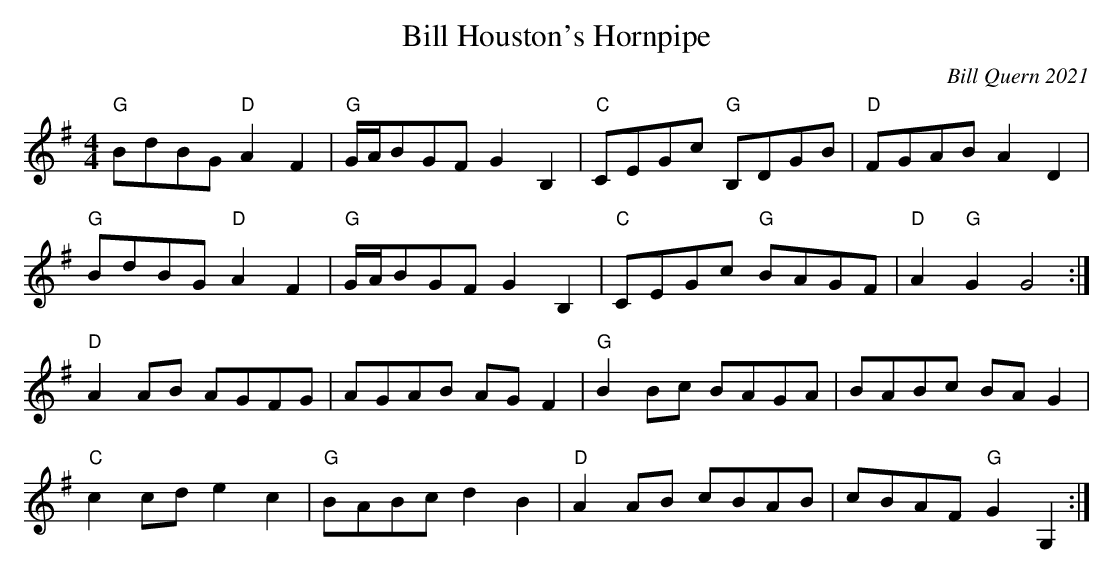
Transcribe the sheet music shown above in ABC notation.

X:1
T:Bill Houston's Hornpipe
C:Bill Quern 2021
M:4/4
L:1/8
K:G
"G"BdBG "D"A2F2|"G"G/A/BGF G2B,2|"C"CEGc "G"B,DGB|"D"FGAB A2D2|
"G"BdBG "D"A2F2|"G"G/A/BGF G2B,2|"C"CEGc "G"BAGF|"D"A2"G"G2G4:|
"D"A2AB AGFG|AGAB AGF2|"G"B2Bc BAGA|BABc BAG2|
"C"c2cd e2c2|"G"BABc d2B2|"D"A2AB cBAB|cBAF "G"G2G,2:|
